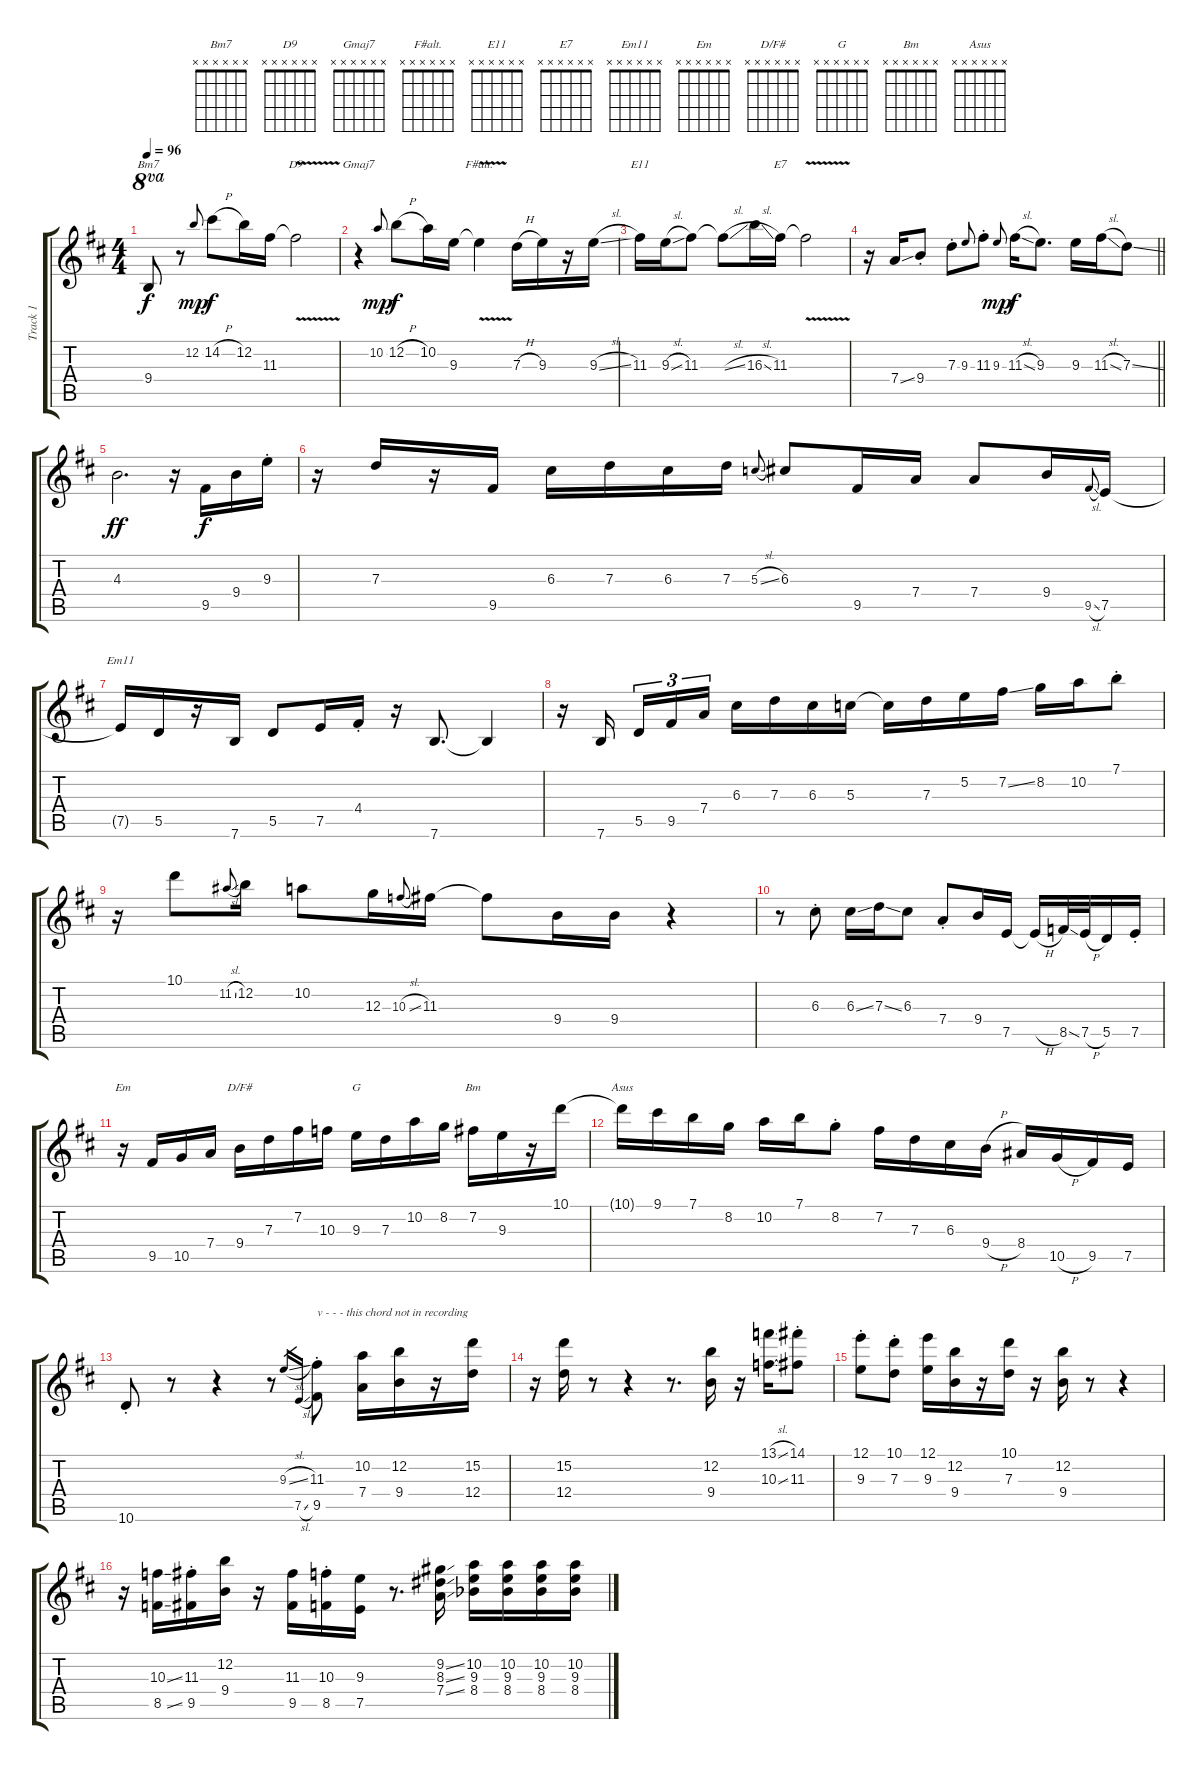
\track ("Track 1" "Track 1") {instrument electricguitarjazz}
\staff {score tabs}
\tuning (E4 B3 G3 D3 A2 E2) {hide}
\chord ("Bm7" x x x x x x)
\chord ("D9" x x x x x x)
\chord ("Gmaj7" x x x x x x)
\chord ("F#alt." x x x x x x)
\chord ("E11" x x x x x x)
\chord ("E7" x x x x x x)
\chord ("Em11" x x x x x x)
\chord ("Em" x x x x x x)
\chord ("D/F#" x x x x x x)
\chord ("G" x x x x x x)
\chord ("Bm" x x x x x x)
\chord ("Asus" x x x x x x)
\ts (4 4)
\tempo 96
\clef g2
\ks d
9.4.8{ch "Bm7" ot 8va dy f} r.8 12.2.8{gr onbeat dy mp} 14.2{h}.8{dy f instrument distortionguitar} 12.2.16 11.3.16 11.3{v t}.2{ch "D9"} |
r.4{ch "Gmaj7"} 10.2.8{gr onbeat dy mp} 12.2{h}.8{dy f} 10.2.16 9.3.16 9.3{v t}.4{ch "F#alt."} 7.3{h}.16 9.3.16 r.16 9.3{sl}.16 |
11.3.16{ch "E11"} 9.3{sl}.16 11.3.8 11.3{sl t}.8 16.3{sl}.16 11.3.16{ch "E7"} 11.3{v t}.2 |
\barLineRight lightlight
r.16 7.4{ss}.16 9.4{st}.8 7.3{st}.8 9.3.8{gr onbeat} 11.3{st}.8 9.3.8{gr onbeat dy mp} 11.3{sl}.16{dy f} 9.3.8{d} 9.3.16 11.3{sl}.16 7.3{ss}.8 |
4.3.2{d dy ff volume 2} r.16{volume 13 instrument electricguitarjazz} 9.5.16{dy f} 9.4.16 9.3{st}.16 |
r.16 7.3.16 r.16 9.5.16 6.3.16 7.3.16 6.3.16 7.3.16 5.3{sl}.8{gr onbeat} 6.3.8 9.5.16 7.4.16 7.4.8 9.4.16 9.5{sl}.8{gr onbeat} 7.5.16 |
7.5{t}.16{ch "Em11"} 5.5.16 r.16 7.6.16 5.5.8 7.5.16 4.4{st}.16 r.16 7.6.8{d} 7.6{t}.4 |
r.16 7.6.16{beam splitsecondary} 5.5.16{tu (3 2)} 9.5.16{tu (3 2)} 7.4.16{tu (3 2)} 6.3.16 7.3.16 6.3.16 5.3.16 5.3{t}.16 7.3.16 5.2.16 7.2{ss}.16 8.2.16 10.2.16 7.1{st}.8 |
r.16 10.1.8 11.2{sl}.8{gr onbeat} 12.2.16 10.2.8 12.3.16 10.3{sl}.8{gr onbeat} 11.3.16 11.3{t}.8 9.4.16 9.4.16 r.4 |
r.8 6.3{st}.8 6.3{ss}.16 7.3{ss}.16 6.3.8 7.4{st}.8 9.4.16 7.5.16 7.5{h t}.16 8.5{ss}.32 7.5{h}.32 5.5.16 7.5{st}.16 |
r.16{ch "Em"} 9.5.16 10.5.16 7.4.16 9.4.16{ch "D/F#"} 7.3.16 7.2.16 10.3.16 9.3.16{ch "G"} 7.3.16 10.2.16 8.2.16 7.2.16{ch "Bm"} 9.3.16 r.16 10.1.16 |
10.1{t}.16{ch "Asus"} 9.1.16 7.1.16 8.2.16 10.2.16 7.1.16 8.2{st}.8 7.2.16 7.3.16 6.3.16 9.4{h}.16 8.4.16 10.5{h}.16 9.5.16 7.5.16 |
10.6{st}.8 r.8 r.4 r.8 9.3{sl}.16{gr} 7.5{sl}.16{gr} (11.3{st} 9.5{st}).8{txt "v - - - this chord not in recording"} (10.2 7.4).16 (12.2 9.4).16 r.16 (15.2 12.4).16 |
r.16 (15.2 12.4).16 r.8 r.4 r.8{d} (12.2 9.4).16 r.16 (13.1{sl} 10.3{sl}).16 (14.1{st} 11.3{st}).8 |
(12.1{st} 9.3{st}).8 (10.1{st} 7.3{st}).8 (12.1 9.3).16 (12.2 9.4).16 r.16 (10.1 7.3).16 r.16 (12.2 9.4).16 r.8 r.4 |
r.16 (10.3{ss} 8.5{ss}).16 (11.3{st} 9.5{st}).16 (12.2 9.4).16 r.16 (11.3 9.5).16 (10.3{st} 8.5{st}).16 (9.3 7.5).16 r.8{d} (9.2{ss} 8.3{ss} 7.4{ss}).16 (10.2 9.3 8.4{acc b}).16 (10.2 9.3 8.4{acc b}).16 (10.2 9.3 8.4{acc b}).16 (10.2 9.3 8.4{acc b}).16
